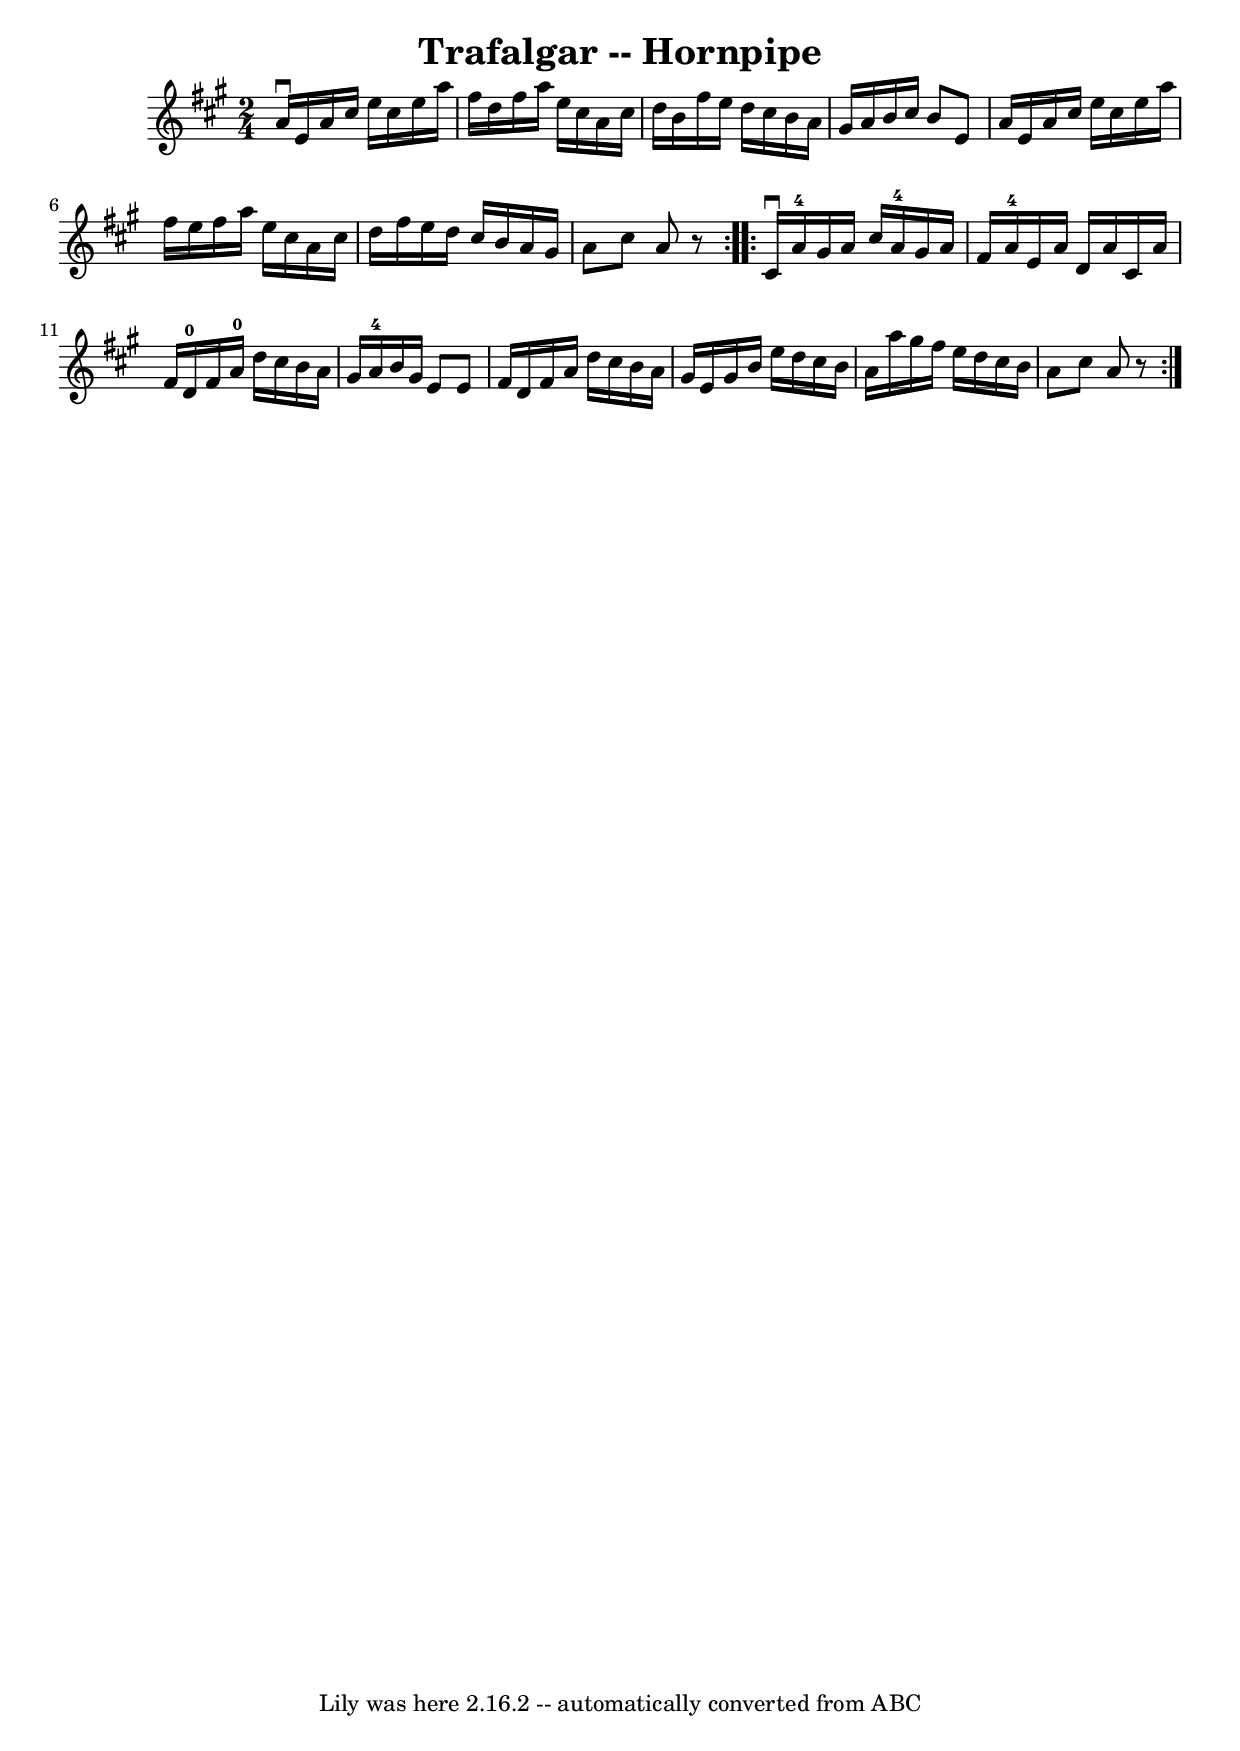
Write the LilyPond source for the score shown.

\version "2.16.2"
\include "Mammoth.ily"
\header {
  %% book = "Cole's 1000 Fiddle Tunes"
  crossRefNumber = "1"
  footnotes = ""
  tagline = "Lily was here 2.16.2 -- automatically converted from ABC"
  title = "Trafalgar -- Hornpipe"

}
voicedefault =  {



  \repeat volta 2 {

    \time 2/4 
    \key a \major
    a'16^\downbow e'16 a'16 cis''16 e''16    
    cis''16 e''16 a''16  |
    fis''16 d''16 fis''16 a''16    
    e''16 cis''16 a'16 cis''16  |
    d''16 b'16 fis''16    
    e''16 d''16 cis''16 b'16 a'16  |
    gis'16 a'16 b'16    
    cis''16 b'8 e'8  |
    a'16 e'16 a'16 cis''16 e''16    
    cis''16 e''16 a''16  |
    fis''16 e''16 fis''16 a''16    
    e''16 cis''16 a'16 cis''16  |
    d''16 fis''16 e''16    
    d''16 cis''16 b'16 a'16 gis'16  |
    a'8 cis''8 a'8    
    r8 
  }     
  \repeat volta 2 {
    cis'16^\downbow a'16-4 gis'16 a'16    
    cis''16 a'16-4 gis'16 a'16  |
    fis'16 a'16-4 e'16    
    a'16 d'16 a'16 cis'16 a'16  |
    fis'16 d'16-0 fis'16 
    a'16-0 d''16 cis''16 b'16 a'16  |
    gis'16 a'16-4 b'16 gis'16 e'8 e'8  |
    fis'16 d'16 fis'16    
    a'16 d''16 cis''16 b'16 a'16  |
    gis'16 e'16 gis'16   
    b'16 e''16 d''16 cis''16 b'16  |
    a'16 a''16 gis''16 
    fis''16 e''16 d''16 cis''16 b'16  |
    a'8 cis''8    
    a'8    r8 
  }   

}

\score{
  <<

    \context Staff="default"
    {
      \voicedefault 
      
    }

  >>
  \layout {
    
  }
  \midi {
  }

}
